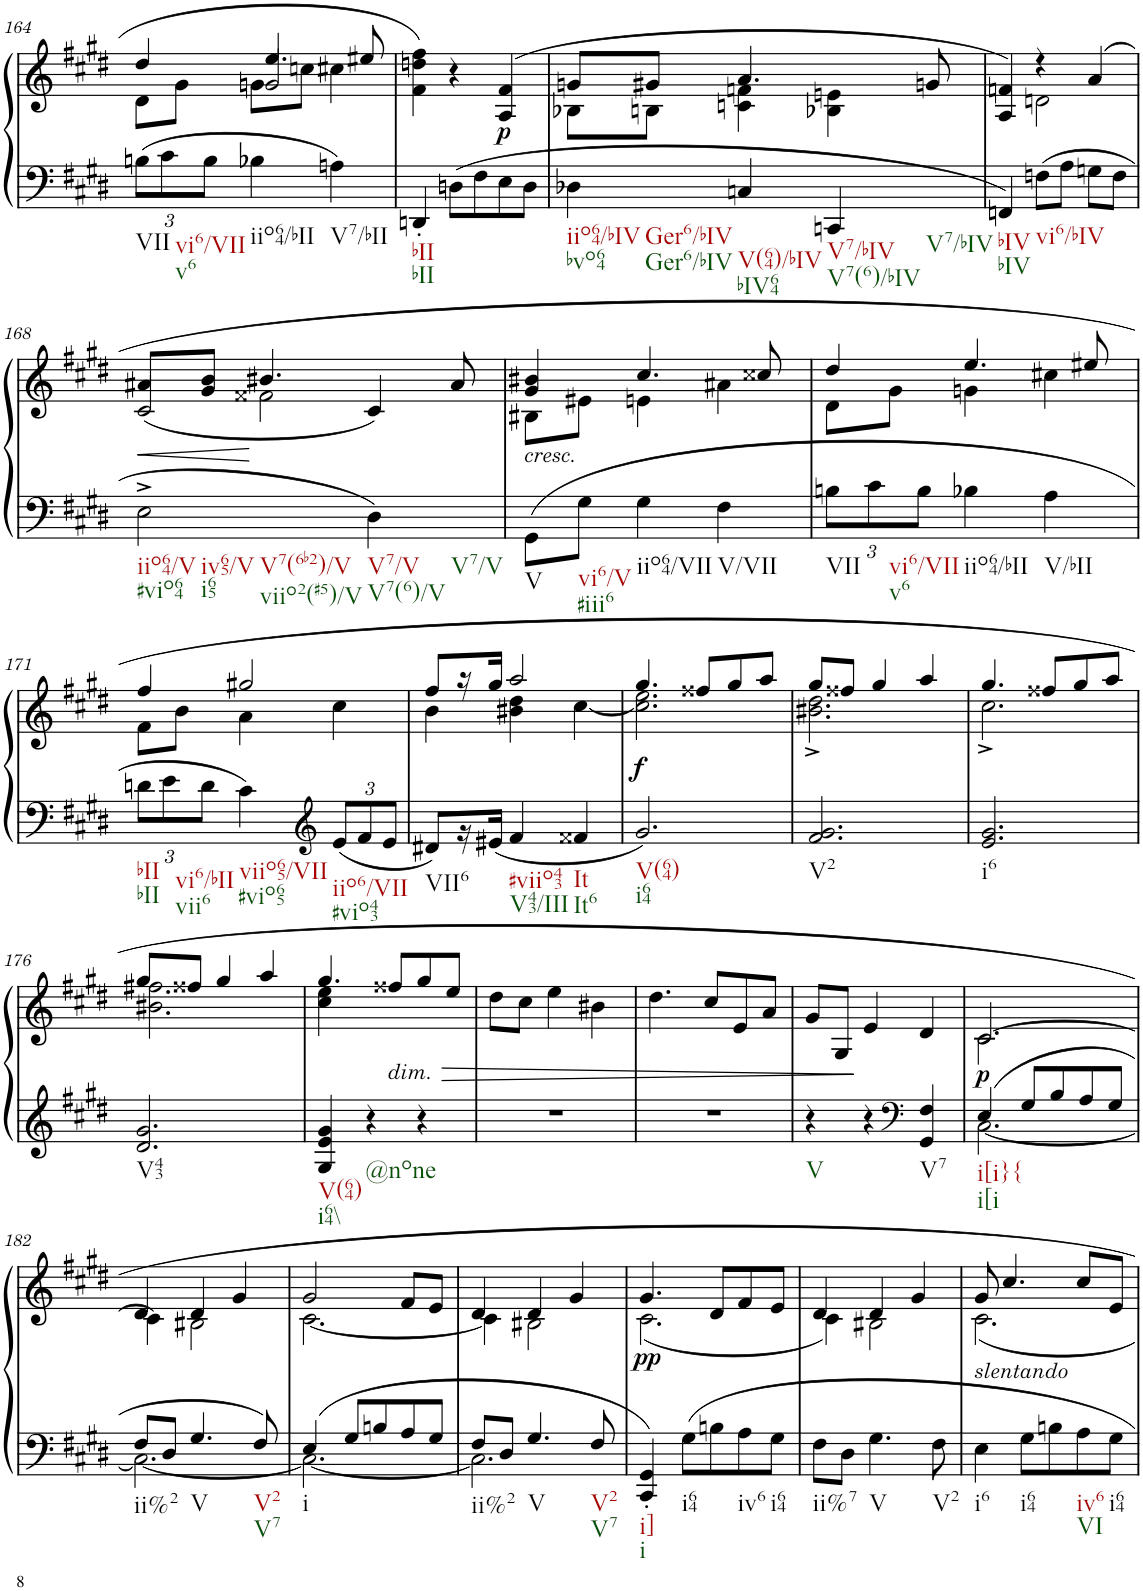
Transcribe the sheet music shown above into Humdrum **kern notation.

**kern	**kern	**dynam
*part2	*part1	*part1
*staff2	*staff1	*staff1
*I"piano	*I"piano	*
*I'Pno	*I'Pno	*
!!LO:PB:g=z
*clefF4	*clefG2	*
*k[f#c#g#d#]	*k[f#c#g#d#]	*
*c#:	*c#:	*
*M3/4	*M3/4	*
*Xbrackettup	*	*
=164	=164	=164
*	*^	*
*	*	*^	*
!LO:TX:b:t=VII	!	!	!	!
(12Bn\L	4dd#/	8d#\L	4ryy	.
!LO:TX:b:t=vi6/VII	!	!	!	!
!LO:TX:b:t=v6	!	!	!	!
12c#\	.	.	.	.
.	.	8g#\J	.	.
12B\J	.	.	.	.
!LO:TX:b:t=iio64/bII	!	!	!	!
4B-X\	4.ee/	8gn\L	2g/	.
.	.	8ccn\J	.	.
!LO:TX:b:t=V7/bII	!	!	!	!
4An\)	.	4cc#X\	.	.
.	8ee#X/	.	.	.
*	*v	*v	*v	*
=165	=165	=165
!LO:TX:b:t=bII	!	!
!LO:TX:b:t=bII	!	!
4DDn'/	4f#\ 4ddn\ 4ff#\	.
(8Dn\L	4r	.
8F#\	.	.
!	!	!LO:DY:b
8E\	(4A/ 4f#/	p
8D\J	.	.
=166	=166	=166
*	*^	*
!LO:TX:b:t=iio64/bIV	!	!	!
!LO:TX:b:t=bvo64	!	!	!
!LO:TX:b:t=Ger6/bIV	!	!	!
!LO:TX:b:t=Ger6/bIV	!	!	!
4D-X\	8gn/L	8B-X\L	.
.	8g#X/J	8Bn\J	.
!LO:TX:b:t=V(64)/bIV	!	!	!
!LO:TX:b:t=bIV64	!	!	!
4Cn/	4.a/	4cn\ 4fn\	.
!LO:TX:b:t=V7/bIV	!	!	!
!LO:TX:b:t=V7(6)/bIV	!	!	!
!LO:TX:b:t=V7/bIV	!	!	!
4CCn/	.	4B-X\ 4en\	.
.	8gn/	.	.
=167	=167	=167	=167
!LO:TX:b:t=bIV	!	!	!
!LO:TX:b:t=bIV	!	!	!
4FFn/)	4A/ 4fn/)	4ryy	.
!LO:TX:b:t=vi6/bIV	!	!	!
(8Fn\L	4r	2dn\	.
8A\J	.	.	.
8Gn\L	4a/	.	.
8F\J	.	.	.
*	*v	*v	*
!!LO:LB:g=z
=168	=168	=168
!LO:TX:b:t=iio64/V	!	!
!LO:TX:b:t=#vio64	!	!
!LO:TX:b:t=iv65/V	!	!
!LO:TX:b:t=i65	!	!
!LO:TX:b:t=V7(6b2)/V	!	!
!LO:TX:b:t=viio2(#5)/V	!	!
!	!	!LO:HP:b
*	*^	*
*	*	*^	*
2E^\	8a#X/L	4ryy	(2c#/	<
.	8g#/ 8b/J	.	.	.
.	4.b#X/	2f##X\	.	.
!LO:TX:b:t=V7/V	!	!	!	!
!LO:TX:b:t=V7(6)/V	!	!	!	!
!LO:TX:b:t=V7/V	!	!	!	!
4D#\)	.	.	4c#/)	.
.	8a#/	.	.	.
*	*	*v	*v	*
=169	=169	=169	=169
!	!LO:TX:b:i:t=cresc.	!	!
!LO:TX:b:t=V	!	!	!
(8GG#\L	4g#/ 4b#X/	8B#X\L	.
!LO:TX:b:t=vi6/V	!	!	!
!LO:TX:b:t=#iii6	!	!	!
8G#\J	.	8e#X\J	.
!LO:TX:b:t=iio64/VII	!	!	!
4G#\	4.cc#/	4en\	.
!LO:TX:b:t=V/VII	!	!	!
4F#\	.	4a#X\	.
.	8cc##X/	.	.
=170	=170	=170	=170
!LO:TX:b:t=VII	!	!	!
12Bn\L	4dd#/	8d#\L	.
!LO:TX:b:t=vi6/VII	!	!	!
!LO:TX:b:t=v6	!	!	!
12c#\	.	.	.
.	.	8g#\J	.
12B\J	.	.	.
!LO:TX:b:t=iio64/bII	!	!	!
4B-X\	4.ee/	4gn\	.
!LO:TX:b:t=V/bII	!	!	!
4A\	.	4cc#X\	.
.	8ee#X/	.	.
!!LO:LB:g=z	!!
=171	=171	=171	=171
!LO:TX:b:t=bII	!	!	!
!LO:TX:b:t=bII	!	!	!
12dn\L	4ff#/	8f#\L	.
!LO:TX:b:t=vi6/bII	!	!	!
!LO:TX:b:t=vii6	!	!	!
12e\	.	.	.
.	.	8b\J	.
12d\J	.	.	.
!LO:TX:b:t=viio65/VII	!	!	!
!LO:TX:b:t=#vio65	!	!	!
4c#\)	2gg#X/	4a\	.
*clefG2	*	*	*
!LO:TX:b:t=iio6/VII	!	!	!
!LO:TX:b:t=#vio43	!	!	!
(12e/L	.	4cc#\	.
12f#/	.	.	.
12e/J	.	.	.
=172	=172	=172	=172
!LO:TX:b:t=VII6	!	!	!
8d#X/L)	8ff#/L	4b\	.
16r	16r	.	.
(16e#X/JJ	16gg#/JJ	.	.
!LO:TX:b:t=#viio43	!	!	!
!LO:TX:b:t=V43/III	!	!	!
4f#/	2aa/	4b#X\ 4dd#\	.
!LO:TX:b:t=It	!	!	!
!LO:TX:b:t=It6	!	!	!
4f##X/	.	[4cc#\	.
=173	=173	=173	=173
!LO:TX:b:t=V(64)	!	!	!
!LO:TX:b:t=i64	!	!	!
!	!	!	!LO:DY:b
2.g#/)	4.gg#/	2.cc#\] 2.ee\	f
.	8ff##X/L	.	.
.	8gg#/	.	.
.	8aa/J	.	.
=174	=174	=174	=174
!LO:TX:b:t=V2	!	!	!
2.f#/ 2.g#/	8gg#/L	2.b#X\^ 2.dd#\^	.
.	8ff##X/J	.	.
.	4gg#/	.	.
.	4aa/	.	.
=175	=175	=175	=175
!LO:TX:b:t=i6	!	!	!
2.e/ 2.g#/	4.gg#/	2.cc#^\	.
.	8ff##X/L	.	.
.	8gg#/	.	.
.	8aa/J	.	.
!!LO:LB:g=z	!!
=176	=176	=176	=176
!LO:TX:b:t=V43	!	!	!
2.d#/ 2.g#/	8gg#/L	2.b#X\ 2.ff#X\	.
.	8ff##X/J	.	.
.	4gg#/	.	.
.	4aa/	.	.
=177	=177	=177	=177
!LO:TX:b:t=V(64)	!	!	!
!LO:TX:b:t=i64\\	!	!	!
4G#/ 4e/ 4g#/	4.gg#/	4cc#\ 4ee\	.
!LO:TX:b:t=@none	!	!	!
4r	.	2ryy	.
!	!LO:TX:b:i:t=dim.	!	!
.	8ff##X/L	.	.
4r	8gg#/	.	.
.	8ee/J	.	.
*	*v	*v	*
=178	=178	=178
2.r	8dd#\L	.
.	8cc#\J	.
.	4ee\	.
.	4b#X\	.
=179	=179	=179
2.r	4.dd#\	.
.	8cc#/L	.
.	8e/	.
.	8a/J	.
=180	=180	=180
!LO:TX:b:t=V	!	!
4r	8g#/L	.
.	8G#/J	.
4r	4e/	[
*clefF4	*	*
!LO:TX:b:t=V7	!	!
4GG#/ 4F#/	4d#/	.
=181	=181	=181
*^	*^	*
!LO:TX:b:t=i[i}{	!	!	!	!
!LO:TX:b:t=i[i	!	!	!	!
!	!	!	!	!LO:DY:b
(4E/	[2.C#\	[2.c#/	2.c#\	p
8G#/L	.	.	.	.
8B/	.	.	.	.
8A/	.	.	.	.
8G#/J	.	.	.	.
!!LO:LB:g=z	!!
=182	=182	=182	=182	=182
!LO:TX:b:t=ii%2	!	!	!	!
8F#/L	2.C#\_	4d#/	4c#\]	.
8D#/J	.	.	.	.
!LO:TX:b:t=V	!	!	!	!
4.G#/	.	4d#/	2B#X\	.
.	.	4g#/	.	.
!LO:TX:b:t=V2	!	!	!	!
!LO:TX:b:t=V7	!	!	!	!
8F#/)	.	.	.	.
=183	=183	=183	=183	=183
!LO:TX:b:t=i	!	!	!	!
(4E/	2.C#\_	2g#/	[2.c#\	.
8G#/L	.	.	.	.
8Bn/	.	.	.	.
8A/	.	8f#/L	.	.
8G#/J	.	8e/J	.	.
=184	=184	=184	=184	=184
!LO:TX:b:t=ii%2	!	!	!	!
8F#/L	2.C#\]	4d#/	4c#\]	.
8D#/J	.	.	.	.
!LO:TX:b:t=V	!	!	!	!
4.G#/	.	4d#/	2B#X\	.
.	.	4g#/	.	.
!LO:TX:b:t=V2	!	!	!	!
!LO:TX:b:t=V7	!	!	!	!
8F#/	.	.	.	.
*v	*v	*	*	*
=185	=185	=185	=185
!LO:TX:b:t=i]	!	!	!
!LO:TX:b:t=i	!	!	!
!	!	!	!LO:DY:b
4CC#/' 4GG#/')	4.g#/	(2.c#\	pp
!LO:TX:b:t=i64	!	!	!
8G#\L	.	.	.
8Bn\	8d#/L	.	.
!LO:TX:b:t=iv6	!	!	!
8A\	8f#/	.	.
!LO:TX:b:t=i64	!	!	!
8G#\J	8e/J	.	.
=186	=186	=186	=186
!LO:TX:b:t=ii%7	!	!	!
8F#\L	4d#/	4c#\)	.
8D#\J	.	.	.
!LO:TX:b:t=V	!	!	!
4.G#\	4d#/	2B#X\	.
.	4g#/	.	.
!LO:TX:b:t=V2	!	!	!
8F#\	.	.	.
=187	=187	=187	=187
!	!LO:TX:b:i:t=slentando	!	!
!LO:TX:b:t=i6	!	!	!
4E\	8g#/	2.c#\	.
.	4.cc#/	.	.
!LO:TX:b:t=i64	!	!	!
8G#\L	.	.	.
8Bn\	.	.	.
!LO:TX:b:t=iv6	!	!	!
!LO:TX:b:t=VI	!	!	!
8A\	8cc#/L	.	.
!LO:TX:b:t=i64	!	!	!
8G#\J	8e/J	.	.
*	*v	*v	*
=	=	=
*-	*-	*-
